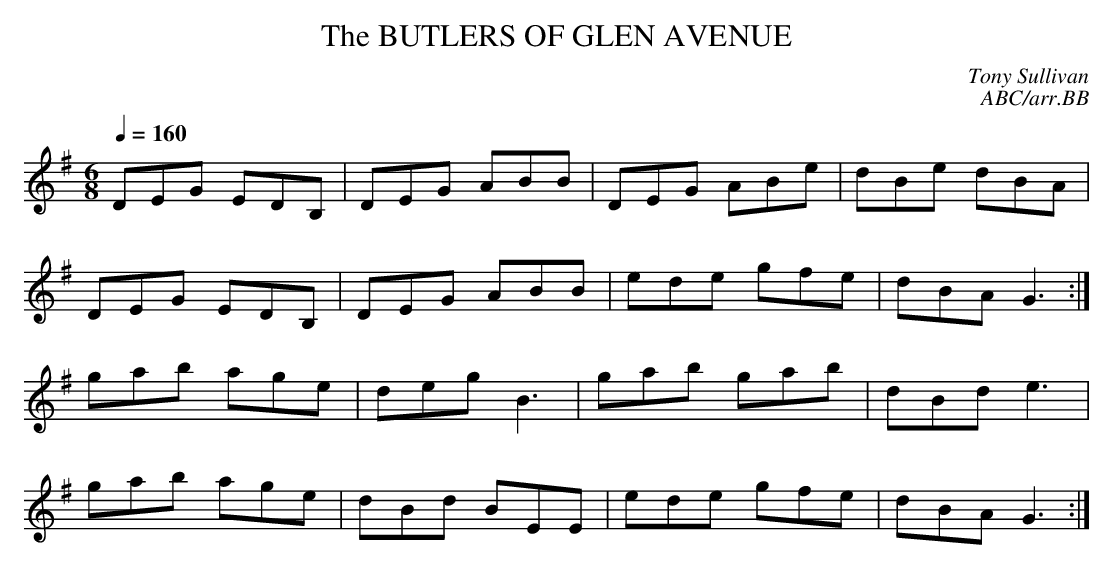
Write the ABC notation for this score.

X:1
T:BUTLERS OF GLEN AVENUE, The
C:Tony Sullivan
C:ABC/arr.BB
M:6/8
L:1/8
Q:1/4=160
K:G
DEG EDB, | DEG ABB | DEG ABe | dBe dBA |
DEG EDB, | DEG ABB | ede gfe | dBA G3:|
gab age | deg B3 | gab gab | dBd e3 |
gab age | dBd BEE | ede gfe | dBA G3:|
